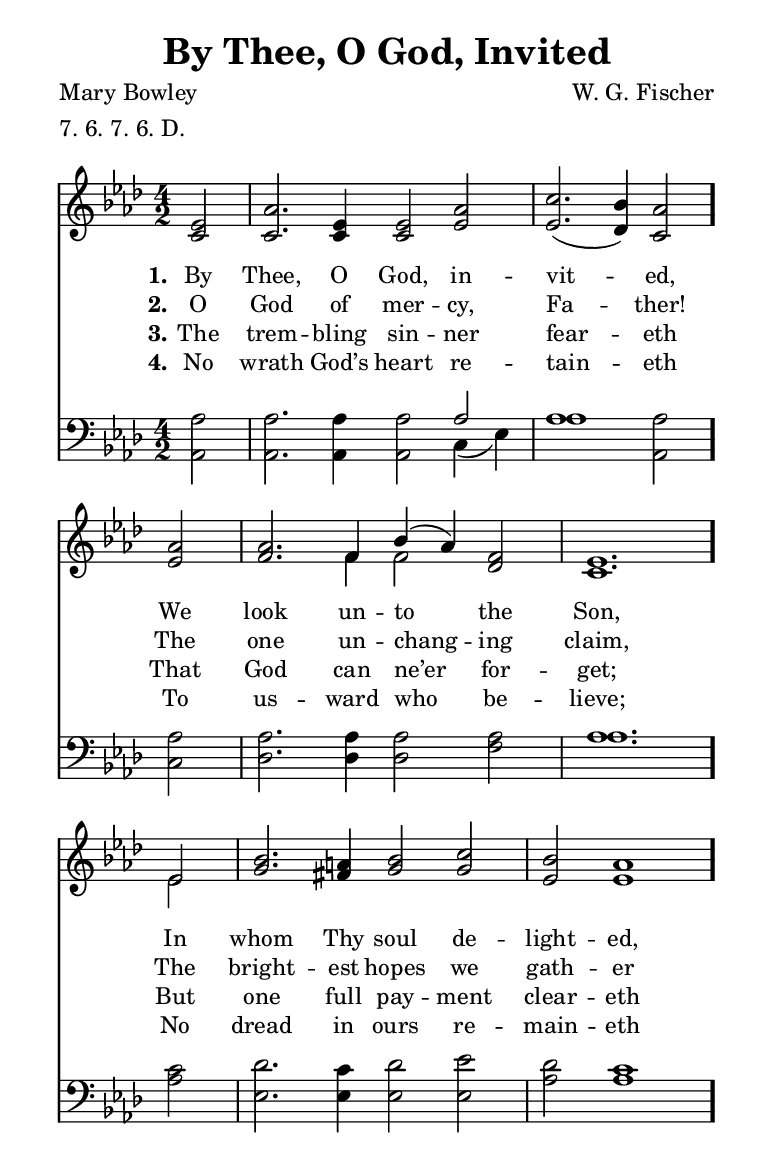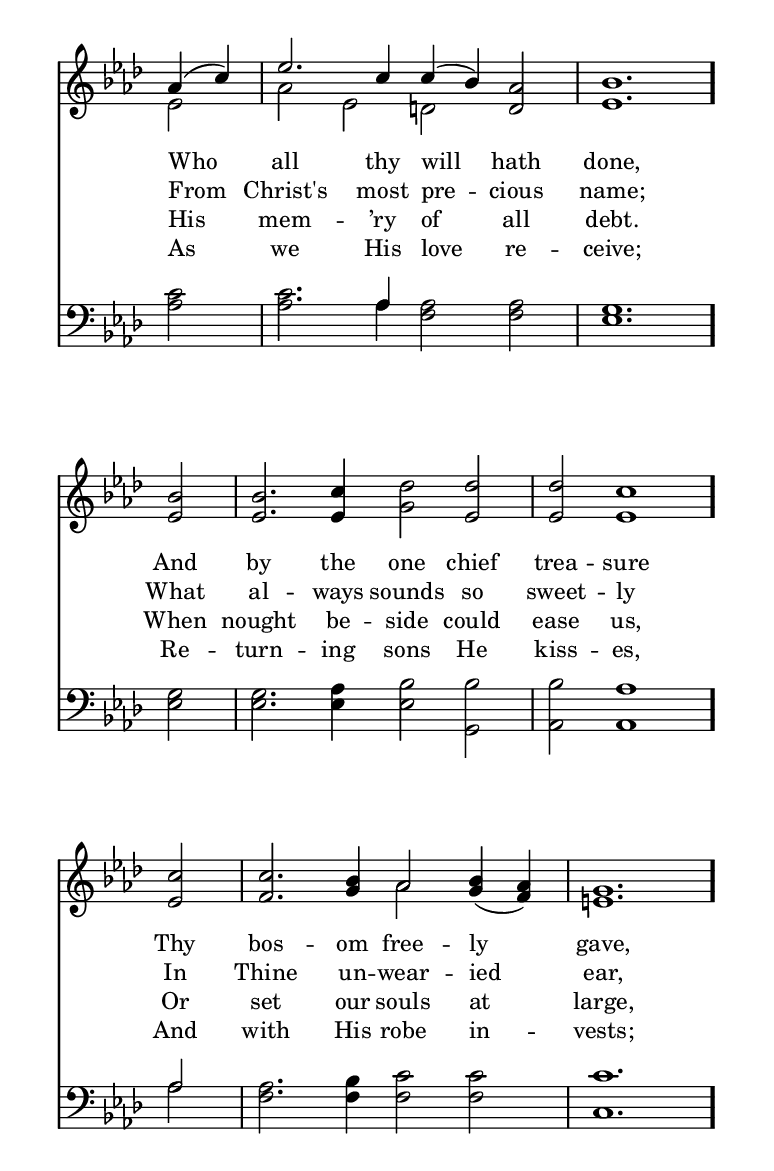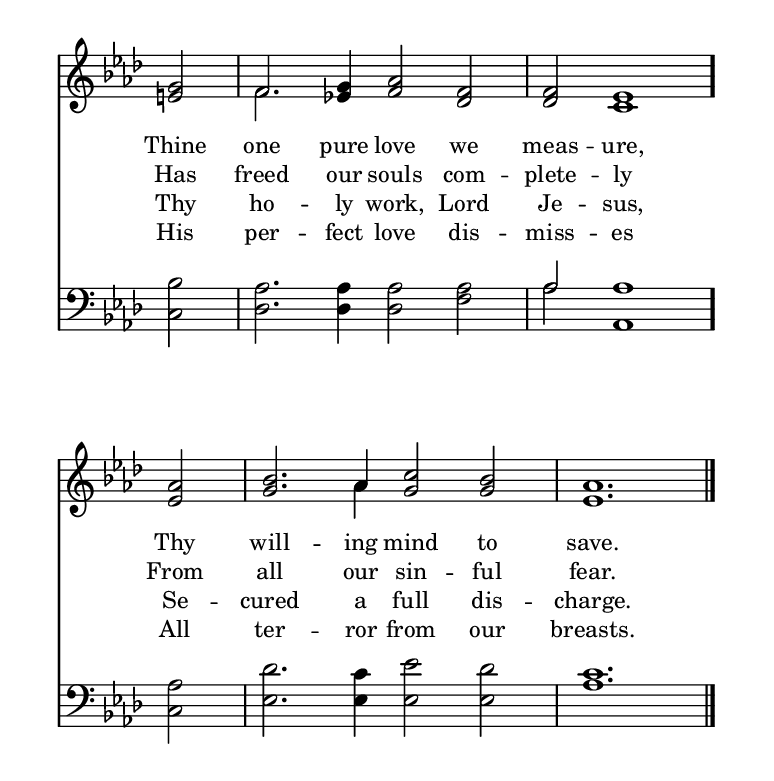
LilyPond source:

\include "common/global.ily"
\paper {
  \include "common/paper.ily"
  %ragged-bottom = ##t
  %ragged-last-bottom = ##t
  %systems-per-page = ##f
  %page-count = ##f
}

\header{
  hymnnumber = "155"
  title = "By Thee, O God, Invited"
  tunename = "Hankey"
  meter = "7. 6. 7. 6. D."
  poet = "Mary Bowley"
  composer = "W. G. Fischer"
  %copyright = ""
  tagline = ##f
}

global = {
  \include "common/overrides.ily"
  \override Staff.TimeSignature.style = #'numbered
  \time 4/2
  \override Score.MetronomeMark.transparent = ##t % hide all fermata changes too
  \tempo 2=80
  \key aes \major
  \partial 2
  \autoBeamOff
}

notesSoprano = {
\global
\relative c' {

  ees2 | aes2. ees4 ees2 aes | c2.( bes4) aes2
  aes2 | aes2. f4 bes( aes) f2 | ees1.
  ees2 | bes'2. a4 bes2 c | bes aes1
  aes4( c) | ees2. c4 c( bes) aes2 | bes1.
  bes2 | bes2. c4 des2 des | des c1
  c2 | c2. bes4 aes2 bes4( aes) | g1.
  g2 | f2. g4 aes2 f | f ees1
  aes2 | bes2. aes4 c2 bes | aes1.

  \bar "|."

}
}

notesAlto = {
\global
\relative e' {

  c2 | c2. c4 c2 ees | ees2.( des4) c2
  ees2 | f2. f4 f2 des2 | c1.
  ees2 | g2. fis4 g2 g | ees ees1
  ees2 | aes ees d d | ees1.
  ees2 | ees2. ees4 g2 ees | ees ees1
  ees2 | f2. g4 aes2 g4( f) | e1.
  e!2 | f2. ees!4 f2 des | des c1
  ees2 | g2. aes4 g2 g | ees1.

}
}

notesTenor = {
\global
\relative a {

  aes2 | aes2. aes4 aes2 aes | aes1 aes2
  aes2 | aes2. aes4 aes2 aes | aes1.
  c2 | des2. c4 des2 ees | des c1
  c2 | c2. aes4 aes2 aes | g1.
  g2 | g2. aes4 bes2 bes | bes aes1
  aes2 | aes2. bes4 c2 c | c1.
  bes2 | aes2. aes4 aes2 aes | aes2 aes1
  aes2 | des2. c4 ees2 des | c1.

}
}

notesBass = {
\global
\relative f,{

  aes2 | aes2. aes4 aes2 c4(ees) | aes1 aes,2
  c2 | des2. des4 des2 f | aes1.
  aes2 | ees2. ees4 ees2 ees | aes2 aes1
  aes2 | aes2. aes4 f2 f | ees1.
  ees2 | ees2. ees4 ees2 g,2 | aes2 aes1
  aes'2 | f2. f4 f2 f | c1.
  c2 | des2. des4 des2 f2 | aes2 aes,1
  c2 | ees2. ees4 ees2 ees | aes1.

}
}

wordsA = \lyricmode {
\set stanza = "1."

By Thee, O God, in -- vit -- ed, \bar "."
We look un -- to the Son, \bar "." \break
In whom Thy soul de -- light -- ed, \bar "."
Who all thy will hath done, \bar "." \break
And by the one chief trea -- sure \bar "."
Thy bos -- om free -- ly gave, \bar "." \break
Thine one pure love we meas -- ure, \bar "."
Thy will -- ing mind to save. \bar "." \break

}

wordsB = \lyricmode {
\set stanza = "2."

O God of mer -- cy, Fa -- ther!
The one un -- chang -- ing claim,
The bright -- est hopes we gath -- er
From Christ's most pre -- cious name;
What al -- ways sounds so sweet -- ly
In Thine un -- wear -- ied ear,
Has freed our souls com -- plete -- ly
From all our sin -- ful fear.

}

wordsC = \lyricmode {
\set stanza = "3."

The trem -- bling sin -- ner fear -- eth
That God can ne’er for -- get;
But one full pay -- ment clear -- eth
His mem -- ’ry of all debt.
When nought be -- side could ease us,
Or set our souls at large,
Thy ho -- ly work, Lord Je -- sus,
Se -- cured a full dis -- charge.

}

wordsD = \lyricmode {
\set stanza = "4."

No wrath God’s heart re -- tain -- eth
To us -- ward who be -- lieve;
No dread in ours re -- main -- eth
As we His love re -- ceive;
Re -- turn -- ing sons He kiss -- es,
And with His robe in -- vests;
His per -- fect love dis -- miss -- es
All ter -- ror from our breasts.

}

\score {
  \context ChoirStaff <<
    \context Staff = upper <<
      \set ChoirStaff.systemStartDelimiter = #'SystemStartBar
      \partcombine #'(2 . 9) \notesSoprano \notesAlto
      \context NullVoice = sopranos { \voiceOne << \notesSoprano >> }
      \context NullVoice = altos { \voiceTwo << \notesAlto >> }
      \context Lyrics = one   \lyricsto sopranos \wordsA
      \context Lyrics = two   \lyricsto sopranos \wordsB
      \context Lyrics = three \lyricsto sopranos \wordsC
      \context Lyrics = four  \lyricsto sopranos \wordsD
    >>
    \context Staff = men <<
      \clef bass
      \partcombine #'(2 . 9) \notesTenor \notesBass
      \context NullVoice = tenors { \voiceOne << \notesTenor >> }
      \context NullVoice = basses { \voiceTwo << \notesBass >> }
    >>
  >>
  \layout {
    \include "common/layout.ily"
  }
  \midi{
    \include "common/midi.ily"
  }
}

\version "2.19.49"  % necessary for upgrading to future LilyPond versions.

% vi:set et ts=2 sw=2 ai nocindent syntax=lilypond:
